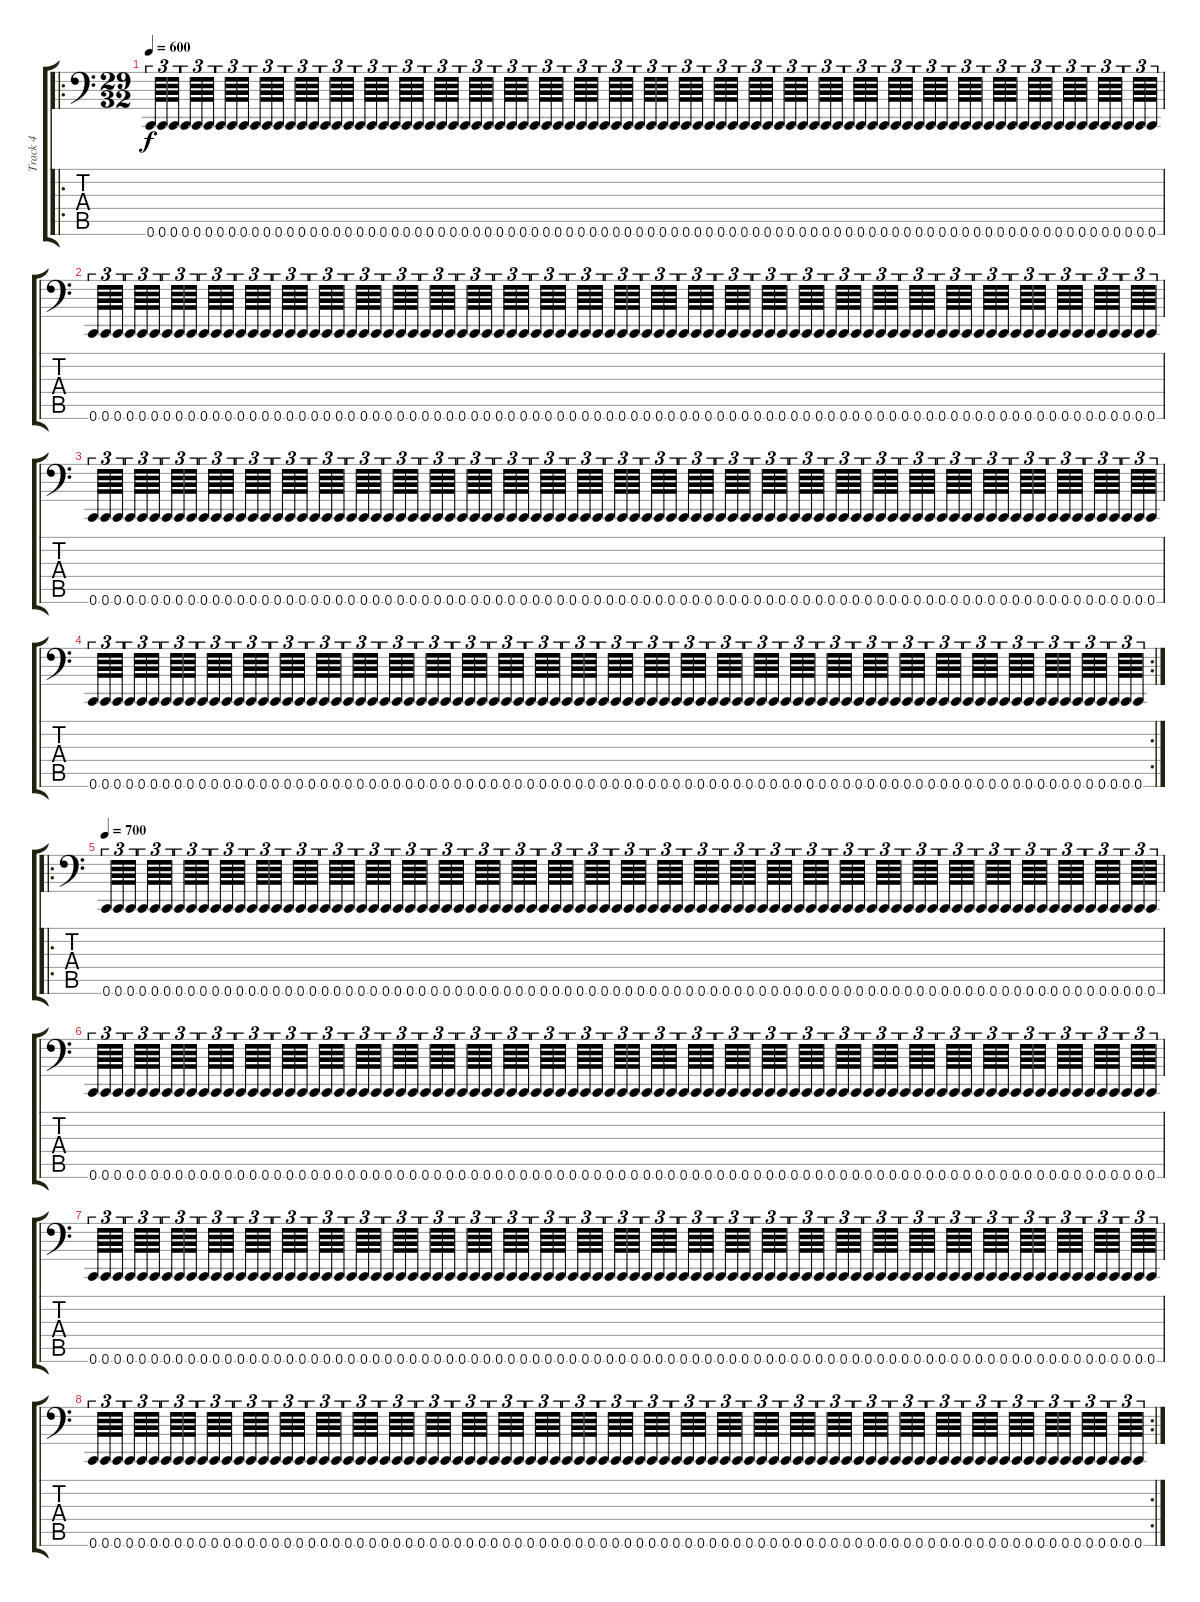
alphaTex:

\track ("Track 4" "Track 4") {instrument acousticguitarsteel}
\staff {score tabs}
\tuning (Eb1 Db5 Bb2 Eb6 Db3 C-1) {hide}
\ro
\ts (29 32)
\tempo 600
\clef f4
\ks c
0.6.64{tu (3 2) dy f} 0.6.64{tu (3 2)} 0.6.64{tu (3 2)} 0.6.64{tu (3 2)} 0.6.64{tu (3 2)} 0.6.64{tu (3 2)} 0.6.64{tu (3 2)} 0.6.64{tu (3 2)} 0.6.64{tu (3 2)} 0.6.64{tu (3 2)} 0.6.64{tu (3 2)} 0.6.64{tu (3 2)} 0.6.64{tu (3 2)} 0.6.64{tu (3 2)} 0.6.64{tu (3 2)} 0.6.64{tu (3 2)} 0.6.64{tu (3 2)} 0.6.64{tu (3 2)} 0.6.64{tu (3 2)} 0.6.64{tu (3 2)} 0.6.64{tu (3 2)} 0.6.64{tu (3 2)} 0.6.64{tu (3 2)} 0.6.64{tu (3 2)} 0.6.64{tu (3 2)} 0.6.64{tu (3 2)} 0.6.64{tu (3 2)} 0.6.64{tu (3 2)} 0.6.64{tu (3 2)} 0.6.64{tu (3 2)} 0.6.64{tu (3 2)} 0.6.64{tu (3 2)} 0.6.64{tu (3 2)} 0.6.64{tu (3 2)} 0.6.64{tu (3 2)} 0.6.64{tu (3 2)} 0.6.64{tu (3 2)} 0.6.64{tu (3 2)} 0.6.64{tu (3 2)} 0.6.64{tu (3 2)} 0.6.64{tu (3 2)} 0.6.64{tu (3 2)} 0.6.64{tu (3 2)} 0.6.64{tu (3 2)} 0.6.64{tu (3 2)} 0.6.64{tu (3 2)} 0.6.64{tu (3 2)} 0.6.64{tu (3 2)} 0.6.64{tu (3 2)} 0.6.64{tu (3 2)} 0.6.64{tu (3 2)} 0.6.64{tu (3 2)} 0.6.64{tu (3 2)} 0.6.64{tu (3 2)} 0.6.64{tu (3 2)} 0.6.64{tu (3 2)} 0.6.64{tu (3 2)} 0.6.64{tu (3 2)} 0.6.64{tu (3 2)} 0.6.64{tu (3 2)} 0.6.64{tu (3 2)} 0.6.64{tu (3 2)} 0.6.64{tu (3 2)} 0.6.64{tu (3 2)} 0.6.64{tu (3 2)} 0.6.64{tu (3 2)} 0.6.64{tu (3 2)} 0.6.64{tu (3 2)} 0.6.64{tu (3 2)} 0.6.64{tu (3 2)} 0.6.64{tu (3 2)} 0.6.64{tu (3 2)} 0.6.64{tu (3 2)} 0.6.64{tu (3 2)} 0.6.64{tu (3 2)} 0.6.64{tu (3 2)} 0.6.64{tu (3 2)} 0.6.64{tu (3 2)} 0.6.64{tu (3 2)} 0.6.64{tu (3 2)} 0.6.64{tu (3 2)} 0.6.64{tu (3 2)} 0.6.64{tu (3 2)} 0.6.64{tu (3 2)} 0.6.64{tu (3 2)} 0.6.64{tu (3 2)} 0.6.64{tu (3 2)} |
0.6.64{tu (3 2)} 0.6.64{tu (3 2)} 0.6.64{tu (3 2)} 0.6.64{tu (3 2)} 0.6.64{tu (3 2)} 0.6.64{tu (3 2)} 0.6.64{tu (3 2)} 0.6.64{tu (3 2)} 0.6.64{tu (3 2)} 0.6.64{tu (3 2)} 0.6.64{tu (3 2)} 0.6.64{tu (3 2)} 0.6.64{tu (3 2)} 0.6.64{tu (3 2)} 0.6.64{tu (3 2)} 0.6.64{tu (3 2)} 0.6.64{tu (3 2)} 0.6.64{tu (3 2)} 0.6.64{tu (3 2)} 0.6.64{tu (3 2)} 0.6.64{tu (3 2)} 0.6.64{tu (3 2)} 0.6.64{tu (3 2)} 0.6.64{tu (3 2)} 0.6.64{tu (3 2)} 0.6.64{tu (3 2)} 0.6.64{tu (3 2)} 0.6.64{tu (3 2)} 0.6.64{tu (3 2)} 0.6.64{tu (3 2)} 0.6.64{tu (3 2)} 0.6.64{tu (3 2)} 0.6.64{tu (3 2)} 0.6.64{tu (3 2)} 0.6.64{tu (3 2)} 0.6.64{tu (3 2)} 0.6.64{tu (3 2)} 0.6.64{tu (3 2)} 0.6.64{tu (3 2)} 0.6.64{tu (3 2)} 0.6.64{tu (3 2)} 0.6.64{tu (3 2)} 0.6.64{tu (3 2)} 0.6.64{tu (3 2)} 0.6.64{tu (3 2)} 0.6.64{tu (3 2)} 0.6.64{tu (3 2)} 0.6.64{tu (3 2)} 0.6.64{tu (3 2)} 0.6.64{tu (3 2)} 0.6.64{tu (3 2)} 0.6.64{tu (3 2)} 0.6.64{tu (3 2)} 0.6.64{tu (3 2)} 0.6.64{tu (3 2)} 0.6.64{tu (3 2)} 0.6.64{tu (3 2)} 0.6.64{tu (3 2)} 0.6.64{tu (3 2)} 0.6.64{tu (3 2)} 0.6.64{tu (3 2)} 0.6.64{tu (3 2)} 0.6.64{tu (3 2)} 0.6.64{tu (3 2)} 0.6.64{tu (3 2)} 0.6.64{tu (3 2)} 0.6.64{tu (3 2)} 0.6.64{tu (3 2)} 0.6.64{tu (3 2)} 0.6.64{tu (3 2)} 0.6.64{tu (3 2)} 0.6.64{tu (3 2)} 0.6.64{tu (3 2)} 0.6.64{tu (3 2)} 0.6.64{tu (3 2)} 0.6.64{tu (3 2)} 0.6.64{tu (3 2)} 0.6.64{tu (3 2)} 0.6.64{tu (3 2)} 0.6.64{tu (3 2)} 0.6.64{tu (3 2)} 0.6.64{tu (3 2)} 0.6.64{tu (3 2)} 0.6.64{tu (3 2)} 0.6.64{tu (3 2)} 0.6.64{tu (3 2)} 0.6.64{tu (3 2)} |
0.6.64{tu (3 2)} 0.6.64{tu (3 2)} 0.6.64{tu (3 2)} 0.6.64{tu (3 2)} 0.6.64{tu (3 2)} 0.6.64{tu (3 2)} 0.6.64{tu (3 2)} 0.6.64{tu (3 2)} 0.6.64{tu (3 2)} 0.6.64{tu (3 2)} 0.6.64{tu (3 2)} 0.6.64{tu (3 2)} 0.6.64{tu (3 2)} 0.6.64{tu (3 2)} 0.6.64{tu (3 2)} 0.6.64{tu (3 2)} 0.6.64{tu (3 2)} 0.6.64{tu (3 2)} 0.6.64{tu (3 2)} 0.6.64{tu (3 2)} 0.6.64{tu (3 2)} 0.6.64{tu (3 2)} 0.6.64{tu (3 2)} 0.6.64{tu (3 2)} 0.6.64{tu (3 2)} 0.6.64{tu (3 2)} 0.6.64{tu (3 2)} 0.6.64{tu (3 2)} 0.6.64{tu (3 2)} 0.6.64{tu (3 2)} 0.6.64{tu (3 2)} 0.6.64{tu (3 2)} 0.6.64{tu (3 2)} 0.6.64{tu (3 2)} 0.6.64{tu (3 2)} 0.6.64{tu (3 2)} 0.6.64{tu (3 2)} 0.6.64{tu (3 2)} 0.6.64{tu (3 2)} 0.6.64{tu (3 2)} 0.6.64{tu (3 2)} 0.6.64{tu (3 2)} 0.6.64{tu (3 2)} 0.6.64{tu (3 2)} 0.6.64{tu (3 2)} 0.6.64{tu (3 2)} 0.6.64{tu (3 2)} 0.6.64{tu (3 2)} 0.6.64{tu (3 2)} 0.6.64{tu (3 2)} 0.6.64{tu (3 2)} 0.6.64{tu (3 2)} 0.6.64{tu (3 2)} 0.6.64{tu (3 2)} 0.6.64{tu (3 2)} 0.6.64{tu (3 2)} 0.6.64{tu (3 2)} 0.6.64{tu (3 2)} 0.6.64{tu (3 2)} 0.6.64{tu (3 2)} 0.6.64{tu (3 2)} 0.6.64{tu (3 2)} 0.6.64{tu (3 2)} 0.6.64{tu (3 2)} 0.6.64{tu (3 2)} 0.6.64{tu (3 2)} 0.6.64{tu (3 2)} 0.6.64{tu (3 2)} 0.6.64{tu (3 2)} 0.6.64{tu (3 2)} 0.6.64{tu (3 2)} 0.6.64{tu (3 2)} 0.6.64{tu (3 2)} 0.6.64{tu (3 2)} 0.6.64{tu (3 2)} 0.6.64{tu (3 2)} 0.6.64{tu (3 2)} 0.6.64{tu (3 2)} 0.6.64{tu (3 2)} 0.6.64{tu (3 2)} 0.6.64{tu (3 2)} 0.6.64{tu (3 2)} 0.6.64{tu (3 2)} 0.6.64{tu (3 2)} 0.6.64{tu (3 2)} 0.6.64{tu (3 2)} 0.6.64{tu (3 2)} |
\rc 2
0.6.64{tu (3 2)} 0.6.64{tu (3 2)} 0.6.64{tu (3 2)} 0.6.64{tu (3 2)} 0.6.64{tu (3 2)} 0.6.64{tu (3 2)} 0.6.64{tu (3 2)} 0.6.64{tu (3 2)} 0.6.64{tu (3 2)} 0.6.64{tu (3 2)} 0.6.64{tu (3 2)} 0.6.64{tu (3 2)} 0.6.64{tu (3 2)} 0.6.64{tu (3 2)} 0.6.64{tu (3 2)} 0.6.64{tu (3 2)} 0.6.64{tu (3 2)} 0.6.64{tu (3 2)} 0.6.64{tu (3 2)} 0.6.64{tu (3 2)} 0.6.64{tu (3 2)} 0.6.64{tu (3 2)} 0.6.64{tu (3 2)} 0.6.64{tu (3 2)} 0.6.64{tu (3 2)} 0.6.64{tu (3 2)} 0.6.64{tu (3 2)} 0.6.64{tu (3 2)} 0.6.64{tu (3 2)} 0.6.64{tu (3 2)} 0.6.64{tu (3 2)} 0.6.64{tu (3 2)} 0.6.64{tu (3 2)} 0.6.64{tu (3 2)} 0.6.64{tu (3 2)} 0.6.64{tu (3 2)} 0.6.64{tu (3 2)} 0.6.64{tu (3 2)} 0.6.64{tu (3 2)} 0.6.64{tu (3 2)} 0.6.64{tu (3 2)} 0.6.64{tu (3 2)} 0.6.64{tu (3 2)} 0.6.64{tu (3 2)} 0.6.64{tu (3 2)} 0.6.64{tu (3 2)} 0.6.64{tu (3 2)} 0.6.64{tu (3 2)} 0.6.64{tu (3 2)} 0.6.64{tu (3 2)} 0.6.64{tu (3 2)} 0.6.64{tu (3 2)} 0.6.64{tu (3 2)} 0.6.64{tu (3 2)} 0.6.64{tu (3 2)} 0.6.64{tu (3 2)} 0.6.64{tu (3 2)} 0.6.64{tu (3 2)} 0.6.64{tu (3 2)} 0.6.64{tu (3 2)} 0.6.64{tu (3 2)} 0.6.64{tu (3 2)} 0.6.64{tu (3 2)} 0.6.64{tu (3 2)} 0.6.64{tu (3 2)} 0.6.64{tu (3 2)} 0.6.64{tu (3 2)} 0.6.64{tu (3 2)} 0.6.64{tu (3 2)} 0.6.64{tu (3 2)} 0.6.64{tu (3 2)} 0.6.64{tu (3 2)} 0.6.64{tu (3 2)} 0.6.64{tu (3 2)} 0.6.64{tu (3 2)} 0.6.64{tu (3 2)} 0.6.64{tu (3 2)} 0.6.64{tu (3 2)} 0.6.64{tu (3 2)} 0.6.64{tu (3 2)} 0.6.64{tu (3 2)} 0.6.64{tu (3 2)} 0.6.64{tu (3 2)} 0.6.64{tu (3 2)} 0.6.64{tu (3 2)} 0.6.64{tu (3 2)} 0.6.64{tu (3 2)} |
\ro
\tempo 700
0.6.64{tu (3 2)} 0.6.64{tu (3 2)} 0.6.64{tu (3 2)} 0.6.64{tu (3 2)} 0.6.64{tu (3 2)} 0.6.64{tu (3 2)} 0.6.64{tu (3 2)} 0.6.64{tu (3 2)} 0.6.64{tu (3 2)} 0.6.64{tu (3 2)} 0.6.64{tu (3 2)} 0.6.64{tu (3 2)} 0.6.64{tu (3 2)} 0.6.64{tu (3 2)} 0.6.64{tu (3 2)} 0.6.64{tu (3 2)} 0.6.64{tu (3 2)} 0.6.64{tu (3 2)} 0.6.64{tu (3 2)} 0.6.64{tu (3 2)} 0.6.64{tu (3 2)} 0.6.64{tu (3 2)} 0.6.64{tu (3 2)} 0.6.64{tu (3 2)} 0.6.64{tu (3 2)} 0.6.64{tu (3 2)} 0.6.64{tu (3 2)} 0.6.64{tu (3 2)} 0.6.64{tu (3 2)} 0.6.64{tu (3 2)} 0.6.64{tu (3 2)} 0.6.64{tu (3 2)} 0.6.64{tu (3 2)} 0.6.64{tu (3 2)} 0.6.64{tu (3 2)} 0.6.64{tu (3 2)} 0.6.64{tu (3 2)} 0.6.64{tu (3 2)} 0.6.64{tu (3 2)} 0.6.64{tu (3 2)} 0.6.64{tu (3 2)} 0.6.64{tu (3 2)} 0.6.64{tu (3 2)} 0.6.64{tu (3 2)} 0.6.64{tu (3 2)} 0.6.64{tu (3 2)} 0.6.64{tu (3 2)} 0.6.64{tu (3 2)} 0.6.64{tu (3 2)} 0.6.64{tu (3 2)} 0.6.64{tu (3 2)} 0.6.64{tu (3 2)} 0.6.64{tu (3 2)} 0.6.64{tu (3 2)} 0.6.64{tu (3 2)} 0.6.64{tu (3 2)} 0.6.64{tu (3 2)} 0.6.64{tu (3 2)} 0.6.64{tu (3 2)} 0.6.64{tu (3 2)} 0.6.64{tu (3 2)} 0.6.64{tu (3 2)} 0.6.64{tu (3 2)} 0.6.64{tu (3 2)} 0.6.64{tu (3 2)} 0.6.64{tu (3 2)} 0.6.64{tu (3 2)} 0.6.64{tu (3 2)} 0.6.64{tu (3 2)} 0.6.64{tu (3 2)} 0.6.64{tu (3 2)} 0.6.64{tu (3 2)} 0.6.64{tu (3 2)} 0.6.64{tu (3 2)} 0.6.64{tu (3 2)} 0.6.64{tu (3 2)} 0.6.64{tu (3 2)} 0.6.64{tu (3 2)} 0.6.64{tu (3 2)} 0.6.64{tu (3 2)} 0.6.64{tu (3 2)} 0.6.64{tu (3 2)} 0.6.64{tu (3 2)} 0.6.64{tu (3 2)} 0.6.64{tu (3 2)} 0.6.64{tu (3 2)} 0.6.64{tu (3 2)} |
0.6.64{tu (3 2)} 0.6.64{tu (3 2)} 0.6.64{tu (3 2)} 0.6.64{tu (3 2)} 0.6.64{tu (3 2)} 0.6.64{tu (3 2)} 0.6.64{tu (3 2)} 0.6.64{tu (3 2)} 0.6.64{tu (3 2)} 0.6.64{tu (3 2)} 0.6.64{tu (3 2)} 0.6.64{tu (3 2)} 0.6.64{tu (3 2)} 0.6.64{tu (3 2)} 0.6.64{tu (3 2)} 0.6.64{tu (3 2)} 0.6.64{tu (3 2)} 0.6.64{tu (3 2)} 0.6.64{tu (3 2)} 0.6.64{tu (3 2)} 0.6.64{tu (3 2)} 0.6.64{tu (3 2)} 0.6.64{tu (3 2)} 0.6.64{tu (3 2)} 0.6.64{tu (3 2)} 0.6.64{tu (3 2)} 0.6.64{tu (3 2)} 0.6.64{tu (3 2)} 0.6.64{tu (3 2)} 0.6.64{tu (3 2)} 0.6.64{tu (3 2)} 0.6.64{tu (3 2)} 0.6.64{tu (3 2)} 0.6.64{tu (3 2)} 0.6.64{tu (3 2)} 0.6.64{tu (3 2)} 0.6.64{tu (3 2)} 0.6.64{tu (3 2)} 0.6.64{tu (3 2)} 0.6.64{tu (3 2)} 0.6.64{tu (3 2)} 0.6.64{tu (3 2)} 0.6.64{tu (3 2)} 0.6.64{tu (3 2)} 0.6.64{tu (3 2)} 0.6.64{tu (3 2)} 0.6.64{tu (3 2)} 0.6.64{tu (3 2)} 0.6.64{tu (3 2)} 0.6.64{tu (3 2)} 0.6.64{tu (3 2)} 0.6.64{tu (3 2)} 0.6.64{tu (3 2)} 0.6.64{tu (3 2)} 0.6.64{tu (3 2)} 0.6.64{tu (3 2)} 0.6.64{tu (3 2)} 0.6.64{tu (3 2)} 0.6.64{tu (3 2)} 0.6.64{tu (3 2)} 0.6.64{tu (3 2)} 0.6.64{tu (3 2)} 0.6.64{tu (3 2)} 0.6.64{tu (3 2)} 0.6.64{tu (3 2)} 0.6.64{tu (3 2)} 0.6.64{tu (3 2)} 0.6.64{tu (3 2)} 0.6.64{tu (3 2)} 0.6.64{tu (3 2)} 0.6.64{tu (3 2)} 0.6.64{tu (3 2)} 0.6.64{tu (3 2)} 0.6.64{tu (3 2)} 0.6.64{tu (3 2)} 0.6.64{tu (3 2)} 0.6.64{tu (3 2)} 0.6.64{tu (3 2)} 0.6.64{tu (3 2)} 0.6.64{tu (3 2)} 0.6.64{tu (3 2)} 0.6.64{tu (3 2)} 0.6.64{tu (3 2)} 0.6.64{tu (3 2)} 0.6.64{tu (3 2)} 0.6.64{tu (3 2)} 0.6.64{tu (3 2)} |
0.6.64{tu (3 2)} 0.6.64{tu (3 2)} 0.6.64{tu (3 2)} 0.6.64{tu (3 2)} 0.6.64{tu (3 2)} 0.6.64{tu (3 2)} 0.6.64{tu (3 2)} 0.6.64{tu (3 2)} 0.6.64{tu (3 2)} 0.6.64{tu (3 2)} 0.6.64{tu (3 2)} 0.6.64{tu (3 2)} 0.6.64{tu (3 2)} 0.6.64{tu (3 2)} 0.6.64{tu (3 2)} 0.6.64{tu (3 2)} 0.6.64{tu (3 2)} 0.6.64{tu (3 2)} 0.6.64{tu (3 2)} 0.6.64{tu (3 2)} 0.6.64{tu (3 2)} 0.6.64{tu (3 2)} 0.6.64{tu (3 2)} 0.6.64{tu (3 2)} 0.6.64{tu (3 2)} 0.6.64{tu (3 2)} 0.6.64{tu (3 2)} 0.6.64{tu (3 2)} 0.6.64{tu (3 2)} 0.6.64{tu (3 2)} 0.6.64{tu (3 2)} 0.6.64{tu (3 2)} 0.6.64{tu (3 2)} 0.6.64{tu (3 2)} 0.6.64{tu (3 2)} 0.6.64{tu (3 2)} 0.6.64{tu (3 2)} 0.6.64{tu (3 2)} 0.6.64{tu (3 2)} 0.6.64{tu (3 2)} 0.6.64{tu (3 2)} 0.6.64{tu (3 2)} 0.6.64{tu (3 2)} 0.6.64{tu (3 2)} 0.6.64{tu (3 2)} 0.6.64{tu (3 2)} 0.6.64{tu (3 2)} 0.6.64{tu (3 2)} 0.6.64{tu (3 2)} 0.6.64{tu (3 2)} 0.6.64{tu (3 2)} 0.6.64{tu (3 2)} 0.6.64{tu (3 2)} 0.6.64{tu (3 2)} 0.6.64{tu (3 2)} 0.6.64{tu (3 2)} 0.6.64{tu (3 2)} 0.6.64{tu (3 2)} 0.6.64{tu (3 2)} 0.6.64{tu (3 2)} 0.6.64{tu (3 2)} 0.6.64{tu (3 2)} 0.6.64{tu (3 2)} 0.6.64{tu (3 2)} 0.6.64{tu (3 2)} 0.6.64{tu (3 2)} 0.6.64{tu (3 2)} 0.6.64{tu (3 2)} 0.6.64{tu (3 2)} 0.6.64{tu (3 2)} 0.6.64{tu (3 2)} 0.6.64{tu (3 2)} 0.6.64{tu (3 2)} 0.6.64{tu (3 2)} 0.6.64{tu (3 2)} 0.6.64{tu (3 2)} 0.6.64{tu (3 2)} 0.6.64{tu (3 2)} 0.6.64{tu (3 2)} 0.6.64{tu (3 2)} 0.6.64{tu (3 2)} 0.6.64{tu (3 2)} 0.6.64{tu (3 2)} 0.6.64{tu (3 2)} 0.6.64{tu (3 2)} 0.6.64{tu (3 2)} 0.6.64{tu (3 2)} |
\rc 2
0.6.64{tu (3 2)} 0.6.64{tu (3 2)} 0.6.64{tu (3 2)} 0.6.64{tu (3 2)} 0.6.64{tu (3 2)} 0.6.64{tu (3 2)} 0.6.64{tu (3 2)} 0.6.64{tu (3 2)} 0.6.64{tu (3 2)} 0.6.64{tu (3 2)} 0.6.64{tu (3 2)} 0.6.64{tu (3 2)} 0.6.64{tu (3 2)} 0.6.64{tu (3 2)} 0.6.64{tu (3 2)} 0.6.64{tu (3 2)} 0.6.64{tu (3 2)} 0.6.64{tu (3 2)} 0.6.64{tu (3 2)} 0.6.64{tu (3 2)} 0.6.64{tu (3 2)} 0.6.64{tu (3 2)} 0.6.64{tu (3 2)} 0.6.64{tu (3 2)} 0.6.64{tu (3 2)} 0.6.64{tu (3 2)} 0.6.64{tu (3 2)} 0.6.64{tu (3 2)} 0.6.64{tu (3 2)} 0.6.64{tu (3 2)} 0.6.64{tu (3 2)} 0.6.64{tu (3 2)} 0.6.64{tu (3 2)} 0.6.64{tu (3 2)} 0.6.64{tu (3 2)} 0.6.64{tu (3 2)} 0.6.64{tu (3 2)} 0.6.64{tu (3 2)} 0.6.64{tu (3 2)} 0.6.64{tu (3 2)} 0.6.64{tu (3 2)} 0.6.64{tu (3 2)} 0.6.64{tu (3 2)} 0.6.64{tu (3 2)} 0.6.64{tu (3 2)} 0.6.64{tu (3 2)} 0.6.64{tu (3 2)} 0.6.64{tu (3 2)} 0.6.64{tu (3 2)} 0.6.64{tu (3 2)} 0.6.64{tu (3 2)} 0.6.64{tu (3 2)} 0.6.64{tu (3 2)} 0.6.64{tu (3 2)} 0.6.64{tu (3 2)} 0.6.64{tu (3 2)} 0.6.64{tu (3 2)} 0.6.64{tu (3 2)} 0.6.64{tu (3 2)} 0.6.64{tu (3 2)} 0.6.64{tu (3 2)} 0.6.64{tu (3 2)} 0.6.64{tu (3 2)} 0.6.64{tu (3 2)} 0.6.64{tu (3 2)} 0.6.64{tu (3 2)} 0.6.64{tu (3 2)} 0.6.64{tu (3 2)} 0.6.64{tu (3 2)} 0.6.64{tu (3 2)} 0.6.64{tu (3 2)} 0.6.64{tu (3 2)} 0.6.64{tu (3 2)} 0.6.64{tu (3 2)} 0.6.64{tu (3 2)} 0.6.64{tu (3 2)} 0.6.64{tu (3 2)} 0.6.64{tu (3 2)} 0.6.64{tu (3 2)} 0.6.64{tu (3 2)} 0.6.64{tu (3 2)} 0.6.64{tu (3 2)} 0.6.64{tu (3 2)} 0.6.64{tu (3 2)} 0.6.64{tu (3 2)} 0.6.64{tu (3 2)} 0.6.64{tu (3 2)}
